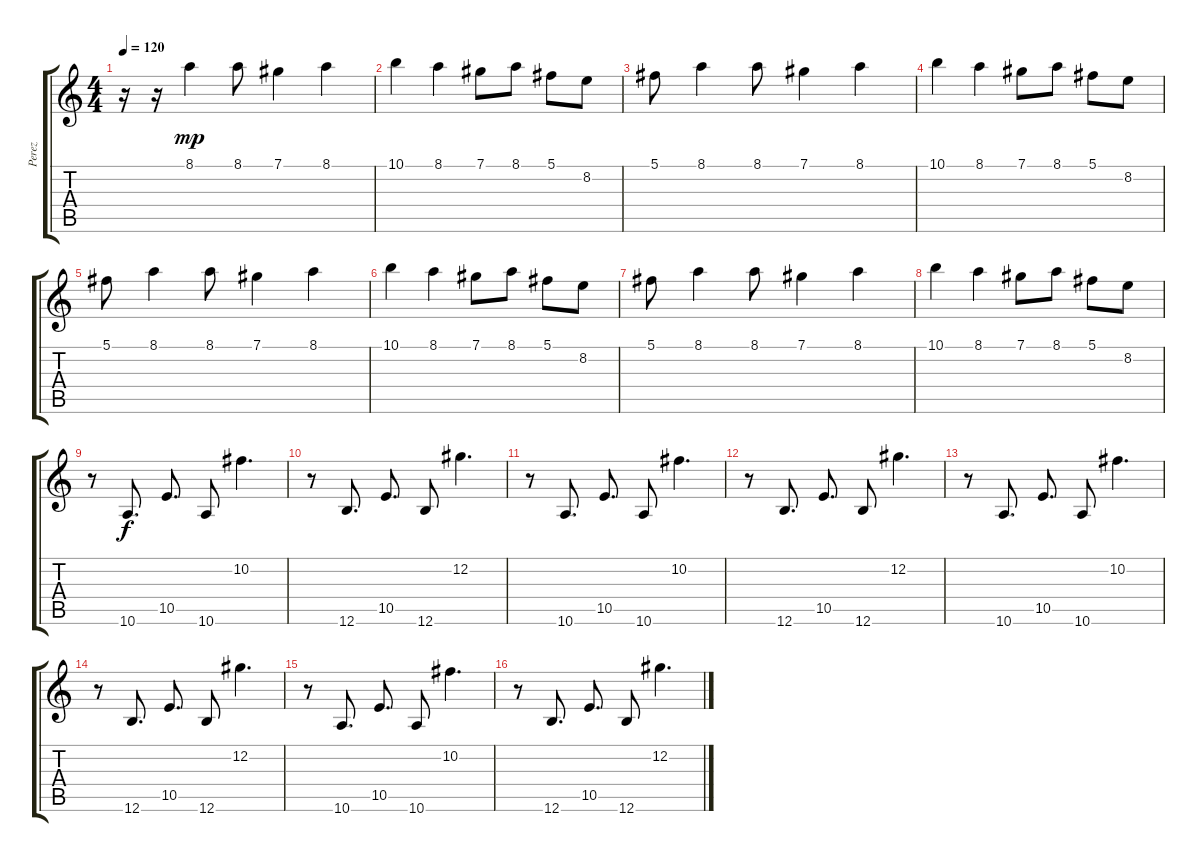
\track ("Perez" "Perez") {instrument distortionguitar}
\staff {score tabs}
\tuning (Db4 Ab3 E3 B2 Gb2 B1) {hide}
\ts (4 4)
\tempo 120
\clef g2
\ks c
r.16{dy f} r.16 8.1.4{dy mp} 8.1.8 7.1.4 8.1.4 |
10.1.4 8.1.4 7.1.8 8.1.8 5.1.8 8.2.8 |
5.1.8 8.1.4 8.1.8 7.1.4 8.1.4 |
10.1.4 8.1.4 7.1.8 8.1.8 5.1.8 8.2.8 |
5.1.8 8.1.4 8.1.8 7.1.4 8.1.4 |
10.1.4 8.1.4 7.1.8 8.1.8 5.1.8 8.2.8 |
5.1.8 8.1.4 8.1.8 7.1.4 8.1.4 |
10.1.4 8.1.4 7.1.8 8.1.8 5.1.8 8.2.8 |
r.8 10.6.8{d dy f} 10.5.8{d} 10.6.8 10.2.4{d} |
r.8 12.6.8{d} 10.5.8{d} 12.6.8 12.2.4{d} |
r.8 10.6.8{d} 10.5.8{d} 10.6.8 10.2.4{d} |
r.8 12.6.8{d} 10.5.8{d} 12.6.8 12.2.4{d} |
r.8 10.6.8{d} 10.5.8{d} 10.6.8 10.2.4{d} |
r.8 12.6.8{d} 10.5.8{d} 12.6.8 12.2.4{d} |
r.8 10.6.8{d} 10.5.8{d} 10.6.8 10.2.4{d} |
r.8 12.6.8{d} 10.5.8{d} 12.6.8 12.2.4{d}
